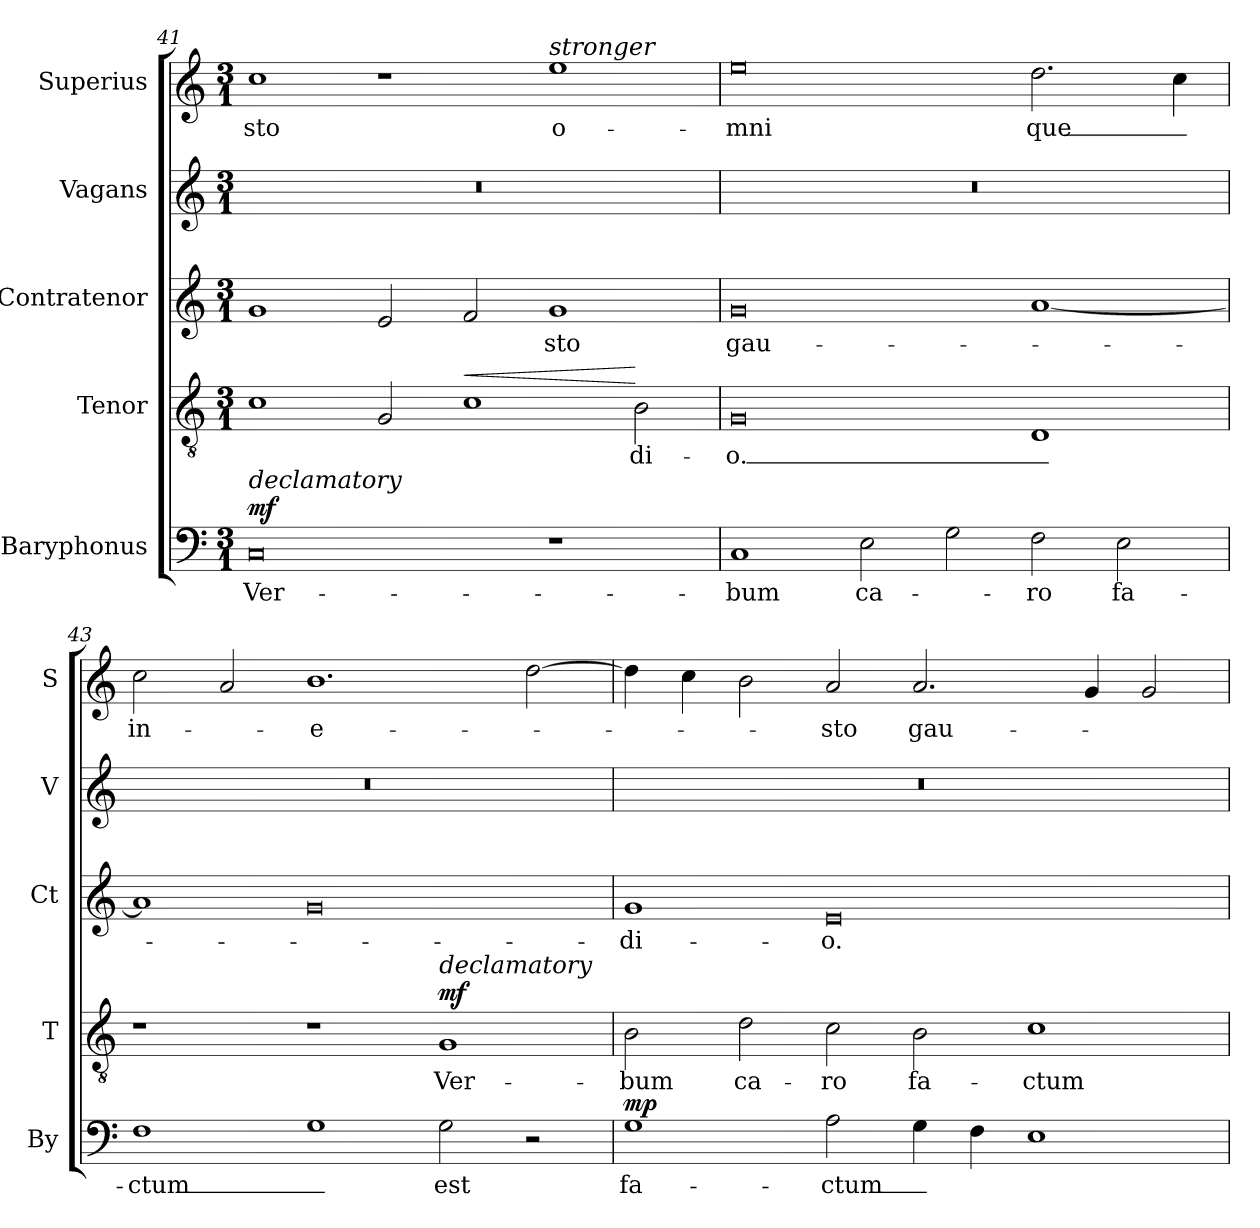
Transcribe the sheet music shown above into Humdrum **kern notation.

**kern	**text	**dynam	**kern	**text	**dynam	**kern	**text	**kern	**kern	**text
*part5	*part5	*part5	*part4	*part4	*part4	*part3	*part3	*part2	*part1	*part1
*staff5	*staff5	*staff5	*staff4	*staff4	*staff4	*staff3	*staff3	*staff2	*staff1	*staff1
*I"Baryphonus	*	*	*I"Tenor	*	*	*I"Contratenor	*	*I"Vagans	*I"Superius	*
*I'By	*	*	*I'T	*	*	*I'Ct	*	*I'V	*I'S	*
*clefF4	*	*	*clefGv2	*	*	*clefG2	*	*clefG2	*clefG2	*
*k[]	*	*	*k[]	*	*	*k[]	*	*k[]	*k[]	*
*M3/1	*	*	*M3/1	*	*	*M3/1	*	*M3/1	*M3/1	*
=41	=41	=41	=41	=41	=41	=41	=41	=41	=41	=41
!LO:TX:a:i:t=declamatory	!	!	!	!	!	!	!	!	!	!
!	!	!LO:DY:a	!	!	!	!	!	!	!	!
0C	Ver-	mf	1c	.	.	1g	.	0.r	1cc	-sto
.	.	.	2G/	.	.	2e/	.	.	1r	.
!	!	!	!	!	!LO:HP:a	!	!	!	!	!
.	.	.	1c	.	<	2f/	.	.	.	.
!	!	!	!	!	!	!	!	!	!LO:TX:a:i:t=stronger	!
1r	.	.	.	.	.	1g	-sto	.	1ee	o-
.	.	.	2B\	-di-	[	.	.	.	.	.
=42	=42	=42	=42	=42	=42	=42	=42	=42	=42	=42
1C	-bum	.	0G	-o._	.	0g	gau-	0.r	0ee	-mni
2E\	ca-	.	.	.	.	.	.	.	.	.
2G\	.	.	.	.	.	.	.	.	.	.
2F\	-ro	.	1D	_	.	[1a	.	.	2.dd\	que_
2E\	fa-	.	.	.	.	.	.	.	.	.
.	.	.	.	.	.	.	.	.	4cc\	_
=43	=43	=43	=43	=43	=43	=43	=43	=43	=43	=43
1F	-ctum_	.	1r	.	.	1a]	.	0.r	2cc\	in-
.	.	.	.	.	.	.	.	.	2a/	.
1G	_	.	1r	.	.	0g	.	.	1.b	-e-
!	!	!	!LO:TX:a:i:t=declamatory	!	!	!	!	!	!	!
!	!	!	!	!	!LO:DY:a	!	!	!	!	!
2G\	est	.	1G	Ver-	mf	.	.	.	.	.
2r	.	.	.	.	.	.	.	.	[2dd\	.
=44	=44	=44	=44	=44	=44	=44	=44	=44	=44	=44
!	!	!LO:DY:a	!	!	!	!	!	!	!	!
1G	fa-	mp	2B\	-bum	.	1g	-di-	0.r	4dd\]	.
.	.	.	.	.	.	.	.	.	4cc\	.
.	.	.	2d\	ca-	.	.	.	.	2b\	.
2A\	-ctum_	.	2c\	-ro	.	0e	-o.	.	2a/	-sto
4G\	_	.	2B\	fa-	.	.	.	.	2.a/	gau-
4F\	_	.	.	.	.	.	.	.	.	.
1E	_	.	1c	-ctum_	.	.	.	.	.	.
.	.	.	.	.	.	.	.	.	4g/	.
.	.	.	.	.	.	.	.	.	2g/	.
=	=	=	=	=	=	=	=	=	=	=
*-	*-	*-	*-	*-	*-	*-	*-	*-	*-	*-
